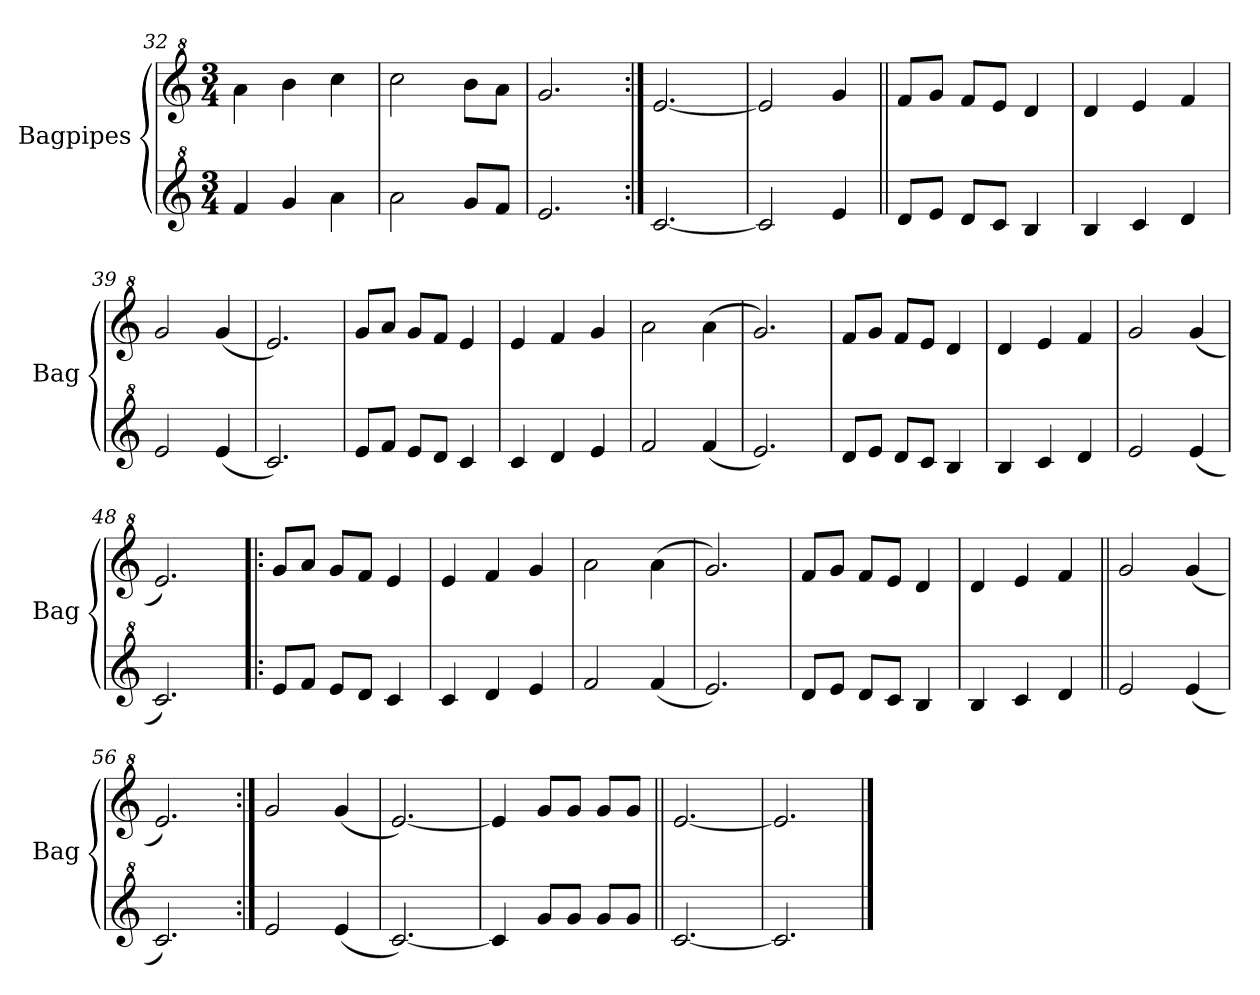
**kern	**kern
*part2	*part1
*staff2	*staff1
*I"Bagpipes	*I"Bagpipes
*I'Bag	*I'Bag
*clefG^2	*clefG^2
*ITrd1c2	*ITrd1c2
*k[b-e-]	*k[b-e-]
*B-:	*B-:
*M3/4	*M3/4
=32	=32
4ee-/	4gg\
4ff/	4aa\
4gg\	4bb-\
=33	=33
2gg\	2bb-\
8ff/L	8aa\L
8ee-/J	8gg\J
=34	=34
2.dd/	2.ff/
=35:|!	=35:|!
[2.b-/	[2.dd/
!!LO:LB:g=z
=36	=36
2b-/]	2dd/]
4dd/	4ff/
=37||	=37||
8cc/L	8ee-/L
8dd/J	8ff/J
8cc/L	8ee-/L
8b-/J	8dd/J
4a/	4cc/
=38	=38
4a/	4cc/
4b-/	4dd/
4cc/	4ee-/
=39	=39
2dd/	2ff/
(4dd/	(4ff/
=40	=40
2.b-/)	2.dd/)
=41	=41
8dd/L	8ff/L
8ee-/J	8gg/J
8dd/L	8ff/L
8cc/J	8ee-/J
4b-/	4dd/
=42	=42
4b-/	4dd/
4cc/	4ee-/
4dd/	4ff/
=43	=43
2ee-/	2gg\
(4ee-/	(4gg\
=44	=44
2.dd/)	2.ff/)
=45	=45
8cc/L	8ee-/L
8dd/J	8ff/J
8cc/L	8ee-/L
8b-/J	8dd/J
4a/	4cc/
=46	=46
4a/	4cc/
4b-/	4dd/
4cc/	4ee-/
=47	=47
2dd/	2ff/
(4dd/	(4ff/
=48	=48
2.b-/)	2.dd/)
!!LO:LB:g=z
=49!|:	=49!|:
8dd/L	8ff/L
8ee-/J	8gg/J
8dd/L	8ff/L
8cc/J	8ee-/J
4b-/	4dd/
=50	=50
4b-/	4dd/
4cc/	4ee-/
4dd/	4ff/
=51	=51
2ee-/	2gg\
(4ee-/	(4gg\
=52	=52
2.dd/)	2.ff/)
=53	=53
8cc/L	8ee-/L
8dd/J	8ff/J
8cc/L	8ee-/L
8b-/J	8dd/J
4a/	4cc/
=54	=54
4a/	4cc/
4b-/	4dd/
4cc/	4ee-/
=55||	=55||
2dd/	2ff/
(4dd/	(4ff/
=56	=56
2.b-/)	2.dd/)
=57:|!	=57:|!
2dd/	2ff/
(4dd/	(4ff/
=58	=58
[2.b-/)	[2.dd/)
=59	=59
4b-/]	4dd/]
8ff/L	8ff/L
8ff/J	8ff/J
8ff/L	8ff/L
8ff/J	8ff/J
=60||	=60||
[2.b-/	[2.dd/
=61	=61
2.b-/]	2.dd/]
==	==
*-	*-
